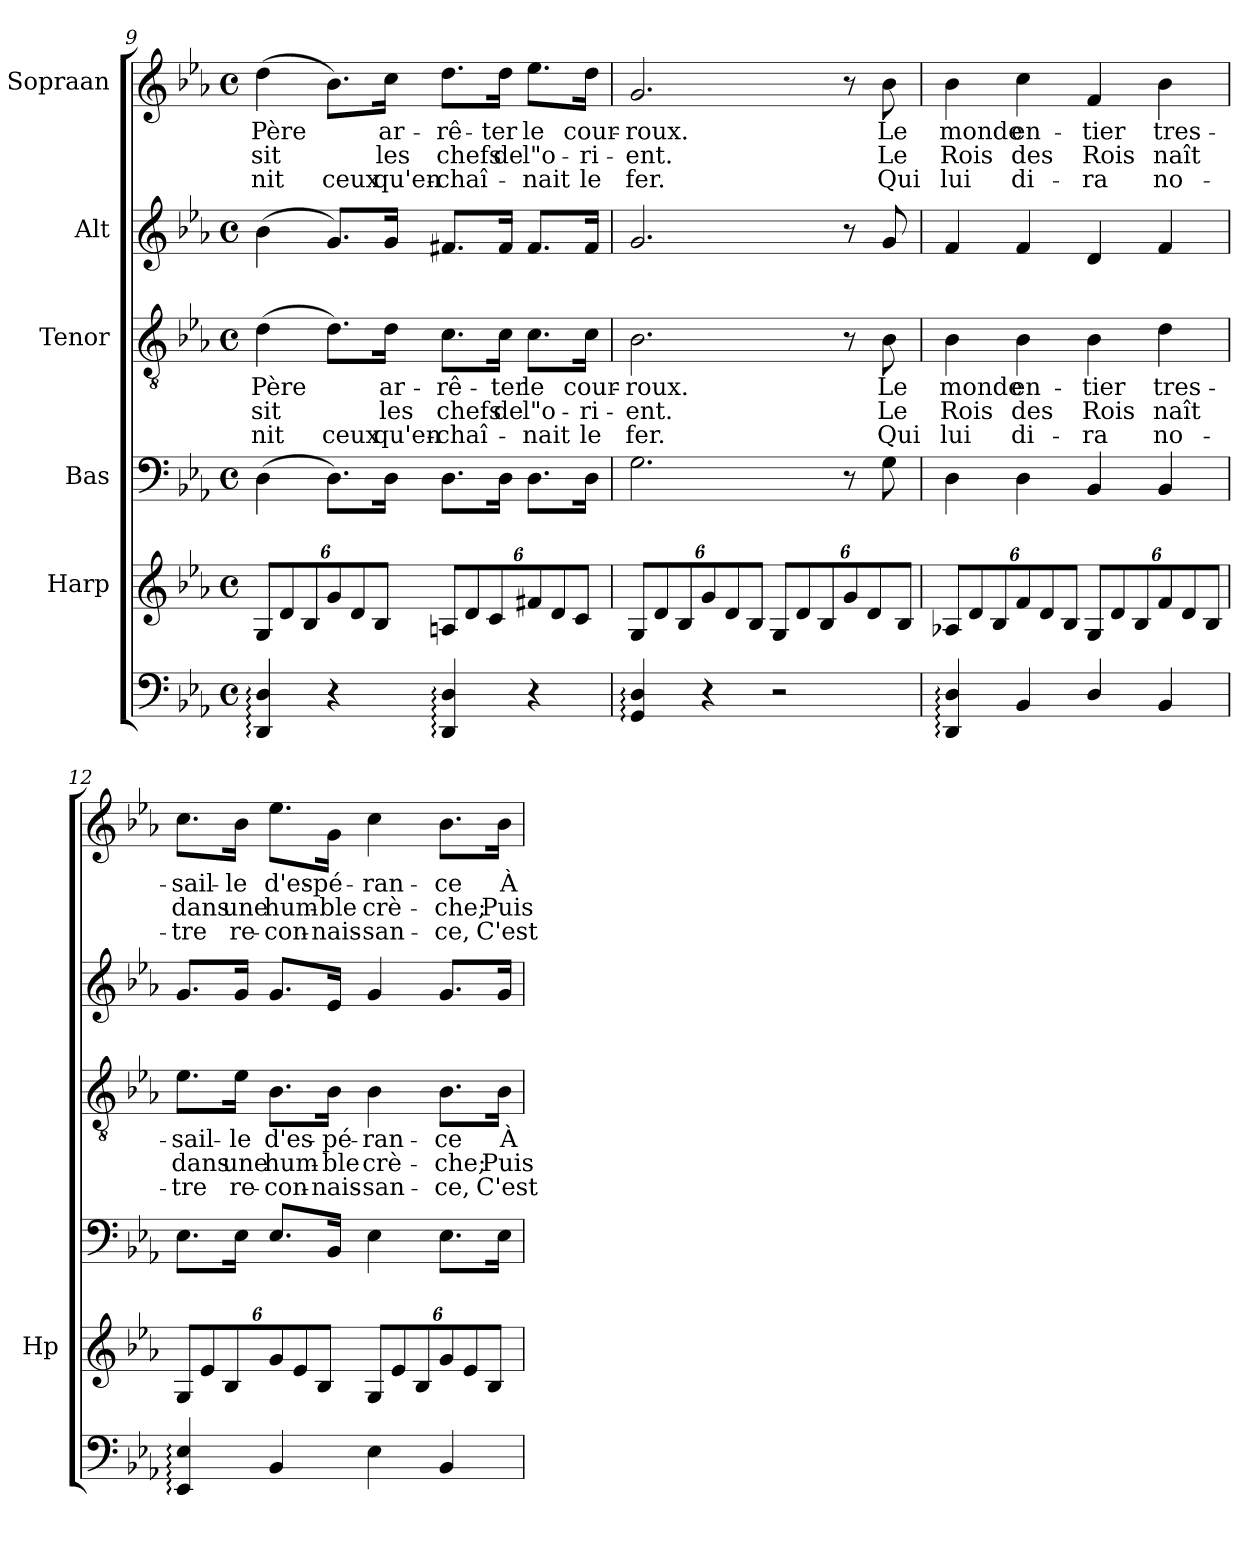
**kern	**kern	**kern	**kern	**text	**text	**text	**kern	**kern	**text	**text	**text
*part6	*part5	*part4	*part3	*part3	*part3	*part3	*part2	*part1	*part1	*part1	*part1
*staff6	*staff5	*staff4	*staff3	*staff3	*staff3	*staff3	*staff2	*staff1	*staff1	*staff1	*staff1
*	*I"Harp	*I"Bas	*I"Tenor	*	*	*	*I"Alt	*I"Sopraan	*	*	*
*	*I'Hp	*	*	*	*	*	*	*	*	*	*
*clefF4	*clefG2	*clefF4	*clefGv2	*	*	*	*clefG2	*clefG2	*	*	*
*k[b-e-a-]	*k[b-e-a-]	*k[b-e-a-]	*k[b-e-a-]	*	*	*	*k[b-e-a-]	*k[b-e-a-]	*	*	*
*E-:	*E-:	*E-:	*E-:	*	*	*	*E-:	*E-:	*	*	*
*M4/4	*M4/4	*M4/4	*M4/4	*	*	*	*M4/4	*M4/4	*	*	*
*met(c)	*met(c)	*met(c)	*met(c)	*	*	*	*met(c)	*met(c)	*	*	*
=9	=9	=9	=9	=9	=9	=9	=9	=9	=9	=9	=9
!	!	!	!	!LO:LY:b	!LO:LY:b	!LO:LY:b	!	!	!	!	!
!	!	!	!	!	!	!	!	!	!LO:LY:b	!LO:LY:b	!LO:LY:b
4DD/: 4D/:	12G/L	(>4D\	(>4d\	Père	-sit	-nit	(>4b-\	(>4dd\	Père	-sit	-nit
.	12d/	.	.	.	.	.	.	.	.	.	.
.	12B-/	.	.	.	.	.	.	.	.	.	.
!	!	!	!	!	!	!LO:LY:b	!	!	!	!	!
!	!	!	!	!	!	!	!	!	!	!	!LO:LY:b
4r	12g/	8.D\L)	8.d\L)	.	.	ceux	8.g/L)	8.b-\L)	.	.	ceux
.	12d/	.	.	.	.	.	.	.	.	.	.
.	12B-/J	.	.	.	.	.	.	.	.	.	.
!	!	!	!	!LO:LY:b	!LO:LY:b	!LO:LY:b	!	!	!	!	!
!	!	!	!	!	!	!	!	!	!LO:LY:b	!LO:LY:b	!LO:LY:b
.	.	16D\Jk	16d\Jk	ar-	les	qu'en-	16g/Jk	16cc\Jk	ar-	les	qu'en-
!	!	!	!	!LO:LY:b	!LO:LY:b	!LO:LY:b	!	!	!	!	!
!	!	!	!	!	!	!	!	!	!LO:LY:b	!LO:LY:b	!LO:LY:b
4DD/: 4D/:	12An/L	8.D\L	8.c\L	-rê-	chefs	-chaî-	8.f#X/L	8.dd\L	-rê-	chefs	-chaî-
.	12d/	.	.	.	.	.	.	.	.	.	.
.	12c/	.	.	.	.	.	.	.	.	.	.
!	!	!	!	!LO:LY:b	!LO:LY:b	!	!	!	!	!	!
!	!	!	!	!	!	!	!	!	!LO:LY:b	!LO:LY:b	!
.	.	16D\Jk	16c\Jk	-ter	de	.	16f#/Jk	16dd\Jk	-ter	de	.
!	!	!	!	!LO:LY:b	!LO:LY:b	!LO:LY:b	!	!	!	!	!
!	!	!	!	!	!	!	!	!	!LO:LY:b	!LO:LY:b	!LO:LY:b
4r	12f#X/	8.D\L	8.c\L	le	l"o-	-nait	8.f#/L	8.ee-\L	le	l"o-	-nait
.	12d/	.	.	.	.	.	.	.	.	.	.
.	12c/J	.	.	.	.	.	.	.	.	.	.
!	!	!	!	!LO:LY:b	!LO:LY:b	!LO:LY:b	!	!	!	!	!
!	!	!	!	!	!	!	!	!	!LO:LY:b	!LO:LY:b	!LO:LY:b
.	.	16D\Jk	16c\Jk	cour-	-ri-	le	16f#/Jk	16dd\Jk	cour-	-ri-	le
!!LO:LB:g=z
=10	=10	=10	=10	=10	=10	=10	=10	=10	=10	=10	=10
!	!	!	!	!LO:LY:b	!LO:LY:b	!LO:LY:b	!	!	!	!	!
!	!	!	!	!	!	!	!	!	!LO:LY:b	!LO:LY:b	!LO:LY:b
4GG/: 4D/:	12G/L	2.G\	2.B-\	-roux.	-ent.	fer.	2.g/	2.g/	-roux.	-ent.	fer.
.	12d/	.	.	.	.	.	.	.	.	.	.
.	12B-/	.	.	.	.	.	.	.	.	.	.
4r	12g/	.	.	.	.	.	.	.	.	.	.
.	12d/	.	.	.	.	.	.	.	.	.	.
.	12B-/J	.	.	.	.	.	.	.	.	.	.
2r	12G/L	.	.	.	.	.	.	.	.	.	.
.	12d/	.	.	.	.	.	.	.	.	.	.
.	12B-/	.	.	.	.	.	.	.	.	.	.
.	12g/	8r	8r	.	.	.	8r	8r	.	.	.
.	12d/	.	.	.	.	.	.	.	.	.	.
!	!	!	!	!LO:LY:b	!LO:LY:b	!LO:LY:b	!	!	!	!	!
!	!	!	!	!	!	!	!	!	!LO:LY:b	!LO:LY:b	!LO:LY:b
.	.	8G\	8B-\	Le	Le	Qui	8g/	8b-\	Le	Le	Qui
.	12B-/J	.	.	.	.	.	.	.	.	.	.
=11	=11	=11	=11	=11	=11	=11	=11	=11	=11	=11	=11
!	!	!	!	!LO:LY:b	!LO:LY:b	!LO:LY:b	!	!	!	!	!
!	!	!	!	!	!	!	!	!	!LO:LY:b	!LO:LY:b	!LO:LY:b
4DD/: 4D/:	12A-X/L	4D\	4B-\	monde	Rois	lui	4f/	4b-\	monde	Rois	lui
.	12d/	.	.	.	.	.	.	.	.	.	.
.	12B-/	.	.	.	.	.	.	.	.	.	.
!	!	!	!	!LO:LY:b	!LO:LY:b	!LO:LY:b	!	!	!	!	!
!	!	!	!	!	!	!	!	!	!LO:LY:b	!LO:LY:b	!LO:LY:b
4BB-/	12f/	4D\	4B-\	en-	des	di-	4f/	4cc\	en-	des	di-
.	12d/	.	.	.	.	.	.	.	.	.	.
.	12B-/J	.	.	.	.	.	.	.	.	.	.
!	!	!	!	!LO:LY:b	!LO:LY:b	!LO:LY:b	!	!	!	!	!
!	!	!	!	!	!	!	!	!	!LO:LY:b	!LO:LY:b	!LO:LY:b
4D/	12G/L	4BB-/	4B-\	-tier	Rois	-ra	4d/	4f/	-tier	Rois	-ra
.	12d/	.	.	.	.	.	.	.	.	.	.
.	12B-/	.	.	.	.	.	.	.	.	.	.
!	!	!	!	!LO:LY:b	!LO:LY:b	!LO:LY:b	!	!	!	!	!
!	!	!	!	!	!	!	!	!	!LO:LY:b	!LO:LY:b	!LO:LY:b
4BB-/	12f/	4BB-/	4d\	tres-	naît	no-	4f/	4b-\	tres-	naît	no-
.	12d/	.	.	.	.	.	.	.	.	.	.
.	12B-/J	.	.	.	.	.	.	.	.	.	.
=12	=12	=12	=12	=12	=12	=12	=12	=12	=12	=12	=12
!	!	!	!	!LO:LY:b	!LO:LY:b	!LO:LY:b	!	!	!	!	!
!	!	!	!	!	!	!	!	!	!LO:LY:b	!LO:LY:b	!LO:LY:b
4EE-/: 4E-/:	12G/L	8.E-\L	8.e-\L	-sail-	dans	-tre	8.g/L	8.cc\L	-sail-	dans	-tre
.	12e-/	.	.	.	.	.	.	.	.	.	.
.	12B-/	.	.	.	.	.	.	.	.	.	.
!	!	!	!	!LO:LY:b	!LO:LY:b	!LO:LY:b	!	!	!	!	!
!	!	!	!	!	!	!	!	!	!LO:LY:b	!LO:LY:b	!LO:LY:b
.	.	16E-\Jk	16e-\Jk	-le	une	re-	16g/Jk	16b-\Jk	-le	une	re-
!	!	!	!	!LO:LY:b	!LO:LY:b	!LO:LY:b	!	!	!	!	!
!	!	!	!	!	!	!	!	!	!LO:LY:b	!LO:LY:b	!LO:LY:b
4BB-/	12g/	8.E-/L	8.B-\L	d'es-	hum-	-con-	8.g/L	8.ee-\L	d'es-	hum-	-con-
.	12e-/	.	.	.	.	.	.	.	.	.	.
.	12B-/J	.	.	.	.	.	.	.	.	.	.
!	!	!	!	!LO:LY:b	!LO:LY:b	!LO:LY:b	!	!	!	!	!
!	!	!	!	!	!	!	!	!	!LO:LY:b	!LO:LY:b	!LO:LY:b
.	.	16BB-/Jk	16B-\Jk	-pé-	-ble	-nais-	16e-/Jk	16g\Jk	-pé-	-ble	-nais-
!	!	!	!	!LO:LY:b	!LO:LY:b	!LO:LY:b	!	!	!	!	!
!	!	!	!	!	!	!	!	!	!LO:LY:b	!LO:LY:b	!LO:LY:b
4E-\	12G/L	4E-\	4B-\	-ran-	crè-	-san-	4g/	4cc\	-ran-	crè-	-san-
.	12e-/	.	.	.	.	.	.	.	.	.	.
.	12B-/	.	.	.	.	.	.	.	.	.	.
!	!	!	!	!LO:LY:b	!LO:LY:b	!LO:LY:b	!	!	!	!	!
!	!	!	!	!	!	!	!	!	!LO:LY:b	!LO:LY:b	!LO:LY:b
4BB-/	12g/	8.E-\L	8.B-\L	-ce	-che;	-ce,	8.g/L	8.b-\L	-ce	-che;	-ce,
.	12e-/	.	.	.	.	.	.	.	.	.	.
.	12B-/J	.	.	.	.	.	.	.	.	.	.
!	!	!	!	!LO:LY:b	!LO:LY:b	!LO:LY:b	!	!	!	!	!
!	!	!	!	!	!	!	!	!	!LO:LY:b	!LO:LY:b	!LO:LY:b
.	.	16E-\Jk	16B-\Jk	À	Puis-	C'est	16g/Jk	16b-\Jk	À	Puis-	C'est
=	=	=	=	=	=	=	=	=	=	=	=
*-	*-	*-	*-	*-	*-	*-	*-	*-	*-	*-	*-
